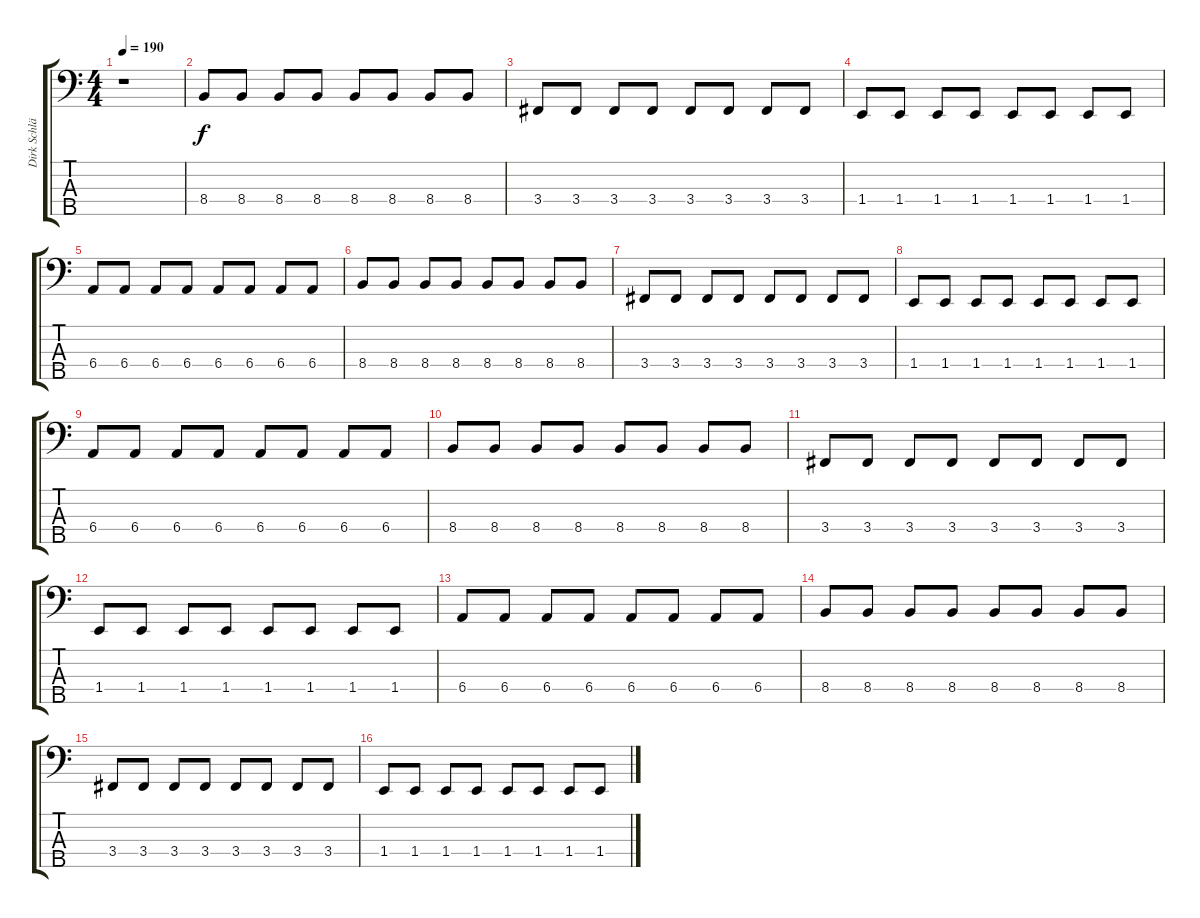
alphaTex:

\track ("Dirk Schlächter" "Dirk Schlä") {instrument electricbasspick}
\staff {score tabs}
\tuning (Gb2 Db2 Ab1 Eb1 Bb0) {hide}
\ts (4 4)
\tempo 190
\clef f4
\ks c
r.1{dy f instrument electricbasspick} |
8.4.8 8.4.8 8.4.8 8.4.8 8.4.8 8.4.8 8.4.8 8.4.8 |
3.4.8 3.4.8 3.4.8 3.4.8 3.4.8 3.4.8 3.4.8 3.4.8 |
1.4.8 1.4.8 1.4.8 1.4.8 1.4.8 1.4.8 1.4.8 1.4.8 |
6.4.8 6.4.8 6.4.8 6.4.8 6.4.8 6.4.8 6.4.8 6.4.8 |
8.4.8 8.4.8 8.4.8 8.4.8 8.4.8 8.4.8 8.4.8 8.4.8 |
3.4.8 3.4.8 3.4.8 3.4.8 3.4.8 3.4.8 3.4.8 3.4.8 |
1.4.8 1.4.8 1.4.8 1.4.8 1.4.8 1.4.8 1.4.8 1.4.8 |
6.4.8 6.4.8 6.4.8 6.4.8 6.4.8 6.4.8 6.4.8 6.4.8 |
8.4.8 8.4.8 8.4.8 8.4.8 8.4.8 8.4.8 8.4.8 8.4.8 |
3.4.8 3.4.8 3.4.8 3.4.8 3.4.8 3.4.8 3.4.8 3.4.8 |
1.4.8 1.4.8 1.4.8 1.4.8 1.4.8 1.4.8 1.4.8 1.4.8 |
6.4.8 6.4.8 6.4.8 6.4.8 6.4.8 6.4.8 6.4.8 6.4.8 |
8.4.8 8.4.8 8.4.8 8.4.8 8.4.8 8.4.8 8.4.8 8.4.8 |
3.4.8 3.4.8 3.4.8 3.4.8 3.4.8 3.4.8 3.4.8 3.4.8 |
1.4.8 1.4.8 1.4.8 1.4.8 1.4.8 1.4.8 1.4.8 1.4.8
